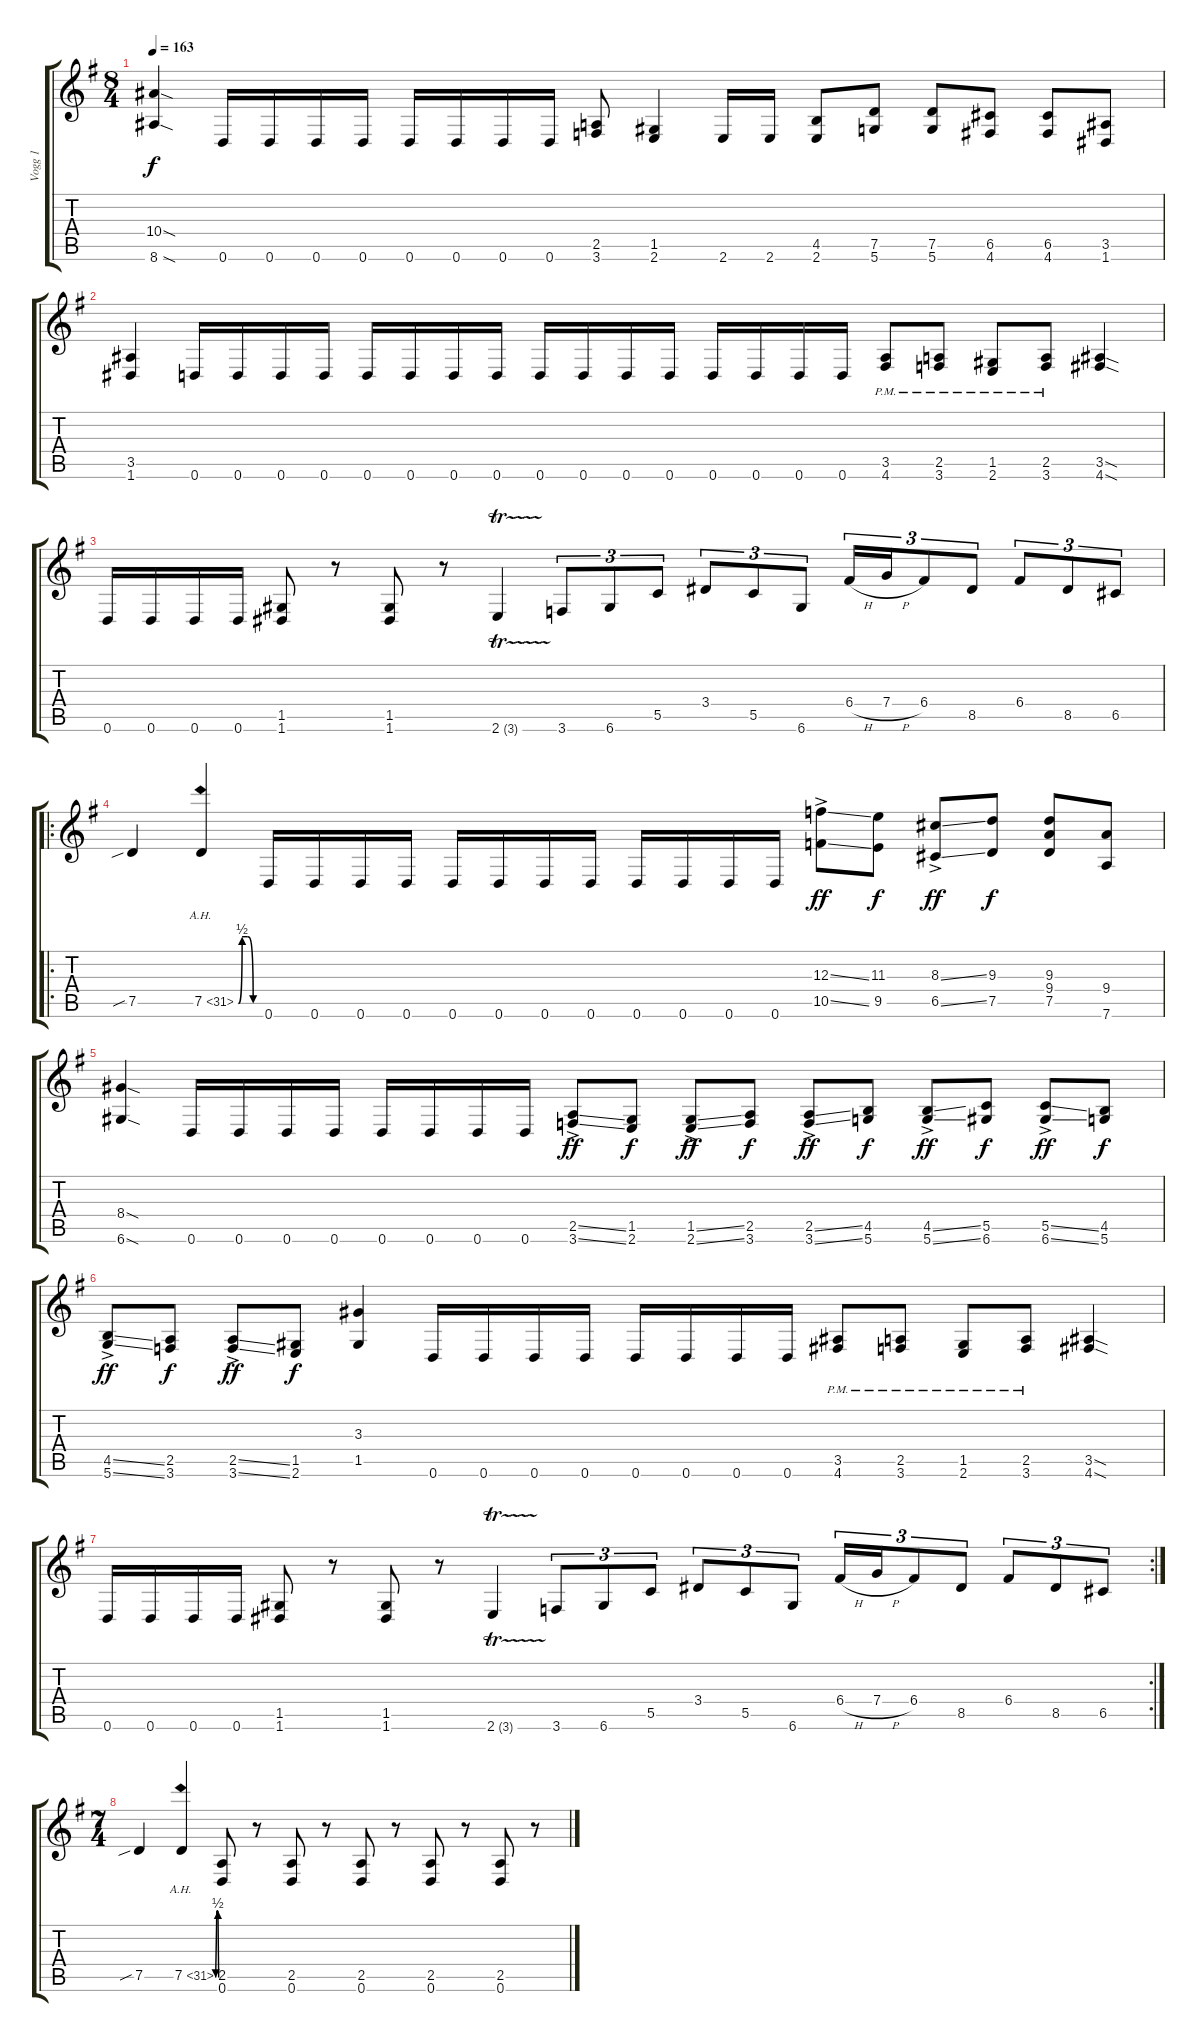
\track ("Vogg 1" "Vogg 1") {instrument distortionguitar}
\staff {score tabs}
\tuning (D4 A3 F3 C3 G2 D2) {hide}
\ts (8 4)
\tempo 163
\clef g2
\ks g
(10.4{sod} 8.6{sod}).4{dy f} 0.6.16 0.6.16 0.6.16 0.6.16 0.6.16 0.6.16 0.6.16 0.6.16 (2.5 3.6).8 (1.5 2.6).4 2.6.16 2.6.16 (4.5 2.6).8 (7.5 5.6).8 (7.5 5.6).8 (6.5 4.6).8 (6.5 4.6).8 (3.5 1.6).8 |
(3.5 1.6).4 0.6.16 0.6.16 0.6.16 0.6.16 0.6.16 0.6.16 0.6.16 0.6.16 0.6.16 0.6.16 0.6.16 0.6.16 0.6.16 0.6.16 0.6.16 0.6.16 (3.5{pm} 4.6{pm}).8 (2.5{pm} 3.6{pm}).8 (1.5{pm} 2.6{pm}).8 (2.5{pm} 3.6{pm}).8 (3.5{sod} 4.6{sod}).4 |
0.6.16 0.6.16 0.6.16 0.6.16 (1.5 1.6).8 r.8 (1.5 1.6).8 r.8 2.6{tr (3 32)}.4 3.6.8{tu (3 2)} 6.6.8{tu (3 2)} 5.5.8{tu (3 2)} 3.4.8{tu (3 2)} 5.5.8{tu (3 2)} 6.6.8{tu (3 2)} 6.4{h}.16{tu (3 2)} 7.4{h}.16{tu (3 2)} 6.4.8{tu (3 2)} 8.5.8{tu (3 2)} 6.4.8{tu (3 2)} 8.5.8{tu (3 2)} 6.5.8{tu (3 2)} |
\ro
7.5{sib}.4 7.5{be (custom 0 0 10 2 25 2 40 0 60 0) ah 24}.4 0.6.16 0.6.16 0.6.16 0.6.16 0.6.16 0.6.16 0.6.16 0.6.16 0.6.16 0.6.16 0.6.16 0.6.16 (12.3{ss ac} 10.5{ss ac}).8{dy ff} (11.3 9.5).8{dy f} (8.3{ss ac} 6.5{ss ac}).8{dy ff} (9.3 7.5).8{dy f} (9.3 9.4 7.5).8 (9.4 7.6).8 |
(8.4{sod} 6.6{sod}).4 0.6.16 0.6.16 0.6.16 0.6.16 0.6.16 0.6.16 0.6.16 0.6.16 (2.5{ss ac} 3.6{ss ac}).8{dy ff} (1.5 2.6).8{dy f} (1.5{ss ac} 2.6{ss ac}).8{dy ff} (2.5 3.6).8{dy f} (2.5{ss ac} 3.6{ss ac}).8{dy ff} (4.5 5.6).8{dy f} (4.5{ss ac} 5.6{ss ac}).8{dy ff} (5.5 6.6).8{dy f} (5.5{ss ac} 6.6{ss ac}).8{dy ff} (4.5 5.6).8{dy f} |
(4.5{ss ac} 5.6{ss ac}).8{dy ff} (2.5 3.6).8{dy f} (2.5{ss ac} 3.6{ss ac}).8{dy ff} (1.5 2.6).8{dy f} (3.3 1.5).4 0.6.16 0.6.16 0.6.16 0.6.16 0.6.16 0.6.16 0.6.16 0.6.16 (3.5{pm} 4.6{pm}).8 (2.5{pm} 3.6{pm}).8 (1.5{pm} 2.6{pm}).8 (2.5{pm} 3.6{pm}).8 (3.5{sod} 4.6{sod}).4 |
\rc 2
0.6.16 0.6.16 0.6.16 0.6.16 (1.5 1.6).8 r.8 (1.5 1.6).8 r.8 2.6{tr (3 32)}.4 3.6.8{tu (3 2)} 6.6.8{tu (3 2)} 5.5.8{tu (3 2)} 3.4.8{tu (3 2)} 5.5.8{tu (3 2)} 6.6.8{tu (3 2)} 6.4{h}.16{tu (3 2)} 7.4{h}.16{tu (3 2)} 6.4.8{tu (3 2)} 8.5.8{tu (3 2)} 6.4.8{tu (3 2)} 8.5.8{tu (3 2)} 6.5.8{tu (3 2)} |
\ts (7 4)
7.5{sib}.4 7.5{be (custom 0 0 10 2 25 2 40 0 60 0) ah 24}.4 (2.5 0.6).8 r.8 (2.5 0.6).8 r.8 (2.5 0.6).8 r.8 (2.5 0.6).8 r.8 (2.5 0.6).8 r.8
